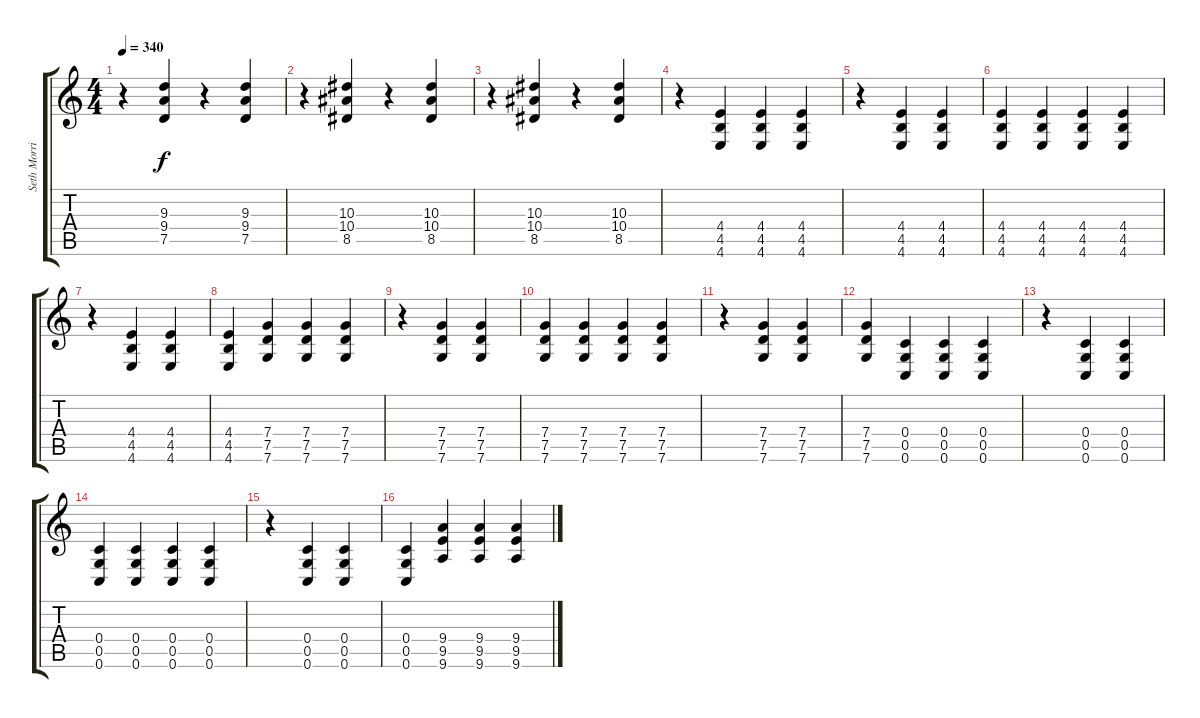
\track ("Seth Morrison" "Seth Morri") {instrument overdrivenguitar}
\staff {score tabs}
\tuning (D4 A3 F3 C3 G2 C2) {hide}
\ts (4 4)
\tempo 340
\clef g2
\ks c
r.4{dy f} (9.3 9.4 7.5).4 r.4 (9.3 9.4 7.5).4 |
r.4 (10.3 10.4 8.5).4 r.4 (10.3 10.4 8.5).4 |
r.4 (10.3 10.4 8.5).4 r.4 (10.3 10.4 8.5).4 |
r.4 (4.4 4.5 4.6).4 (4.4 4.5 4.6).4 (4.4 4.5 4.6).4 |
r.4 (4.4 4.5 4.6).4 (4.4 4.5 4.6).4 |
(4.4 4.5 4.6).4 (4.4 4.5 4.6).4 (4.4 4.5 4.6).4 (4.4 4.5 4.6).4 |
r.4 (4.4 4.5 4.6).4 (4.4 4.5 4.6).4 |
(4.4 4.5 4.6).4 (7.4 7.5 7.6).4 (7.4 7.5 7.6).4 (7.4 7.5 7.6).4 |
r.4 (7.4 7.5 7.6).4 (7.4 7.5 7.6).4 |
(7.4 7.5 7.6).4 (7.4 7.5 7.6).4 (7.4 7.5 7.6).4 (7.4 7.5 7.6).4 |
r.4 (7.4 7.5 7.6).4 (7.4 7.5 7.6).4 |
(7.4 7.5 7.6).4 (0.4 0.5 0.6).4 (0.4 0.5 0.6).4 (0.4 0.5 0.6).4 |
r.4 (0.4 0.5 0.6).4 (0.4 0.5 0.6).4 |
(0.4 0.5 0.6).4 (0.4 0.5 0.6).4 (0.4 0.5 0.6).4 (0.4 0.5 0.6).4 |
r.4 (0.4 0.5 0.6).4 (0.4 0.5 0.6).4 |
(0.4 0.5 0.6).4 (9.4 9.5 9.6).4 (9.4 9.5 9.6).4 (9.4 9.5 9.6).4
